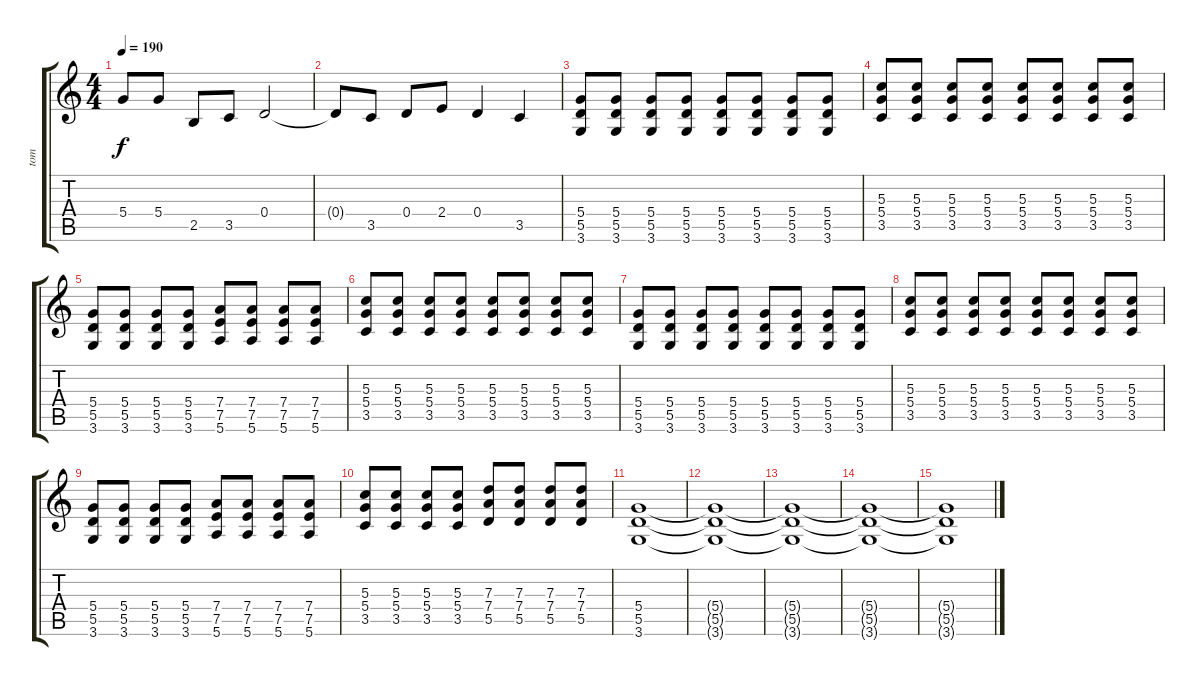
\track ("tom" "tom") {instrument distortionguitar}
\staff {score tabs}
\tuning (E4 B3 G3 D3 A2 E2) {hide}
\ts (4 4)
\tempo 190
\clef g2
\ks c
5.4.8{dy f} 5.4.8 2.5.8 3.5.8 0.4.2 |
0.4{t}.8 3.5.8 0.4.8 2.4.8 0.4.4 3.5.4 |
(5.4 5.5 3.6).8 (5.4 5.5 3.6).8 (5.4 5.5 3.6).8 (5.4 5.5 3.6).8 (5.4 5.5 3.6).8 (5.4 5.5 3.6).8 (5.4 5.5 3.6).8 (5.4 5.5 3.6).8 |
(5.3 5.4 3.5).8 (5.3 5.4 3.5).8 (5.3 5.4 3.5).8 (5.3 5.4 3.5).8 (5.3 5.4 3.5).8 (5.3 5.4 3.5).8 (5.3 5.4 3.5).8 (5.3 5.4 3.5).8 |
(5.4 5.5 3.6).8 (5.4 5.5 3.6).8 (5.4 5.5 3.6).8 (5.4 5.5 3.6).8 (7.4 7.5 5.6).8 (7.4 7.5 5.6).8 (7.4 7.5 5.6).8 (7.4 7.5 5.6).8 |
(5.3 5.4 3.5).8 (5.3 5.4 3.5).8 (5.3 5.4 3.5).8 (5.3 5.4 3.5).8 (5.3 5.4 3.5).8 (5.3 5.4 3.5).8 (5.3 5.4 3.5).8 (5.3 5.4 3.5).8 |
(5.4 5.5 3.6).8 (5.4 5.5 3.6).8 (5.4 5.5 3.6).8 (5.4 5.5 3.6).8 (5.4 5.5 3.6).8 (5.4 5.5 3.6).8 (5.4 5.5 3.6).8 (5.4 5.5 3.6).8 |
(5.3 5.4 3.5).8 (5.3 5.4 3.5).8 (5.3 5.4 3.5).8 (5.3 5.4 3.5).8 (5.3 5.4 3.5).8 (5.3 5.4 3.5).8 (5.3 5.4 3.5).8 (5.3 5.4 3.5).8 |
(5.4 5.5 3.6).8 (5.4 5.5 3.6).8 (5.4 5.5 3.6).8 (5.4 5.5 3.6).8 (7.4 7.5 5.6).8 (7.4 7.5 5.6).8 (7.4 7.5 5.6).8 (7.4 7.5 5.6).8 |
(5.3 5.4 3.5).8 (5.3 5.4 3.5).8 (5.3 5.4 3.5).8 (5.3 5.4 3.5).8 (7.3 7.4 5.5).8 (7.3 7.4 5.5).8 (7.3 7.4 5.5).8 (7.3 7.4 5.5).8 |
(5.4 5.5 3.6).1 |
(5.4{t} 5.5{t} 3.6{t}).1{volume 7} |
(5.4{t} 5.5{t} 3.6{t}).1 |
(5.4{t} 5.5{t} 3.6{t}).1{volume 4} |
(5.4{t} 5.5{t} 3.6{t}).1
